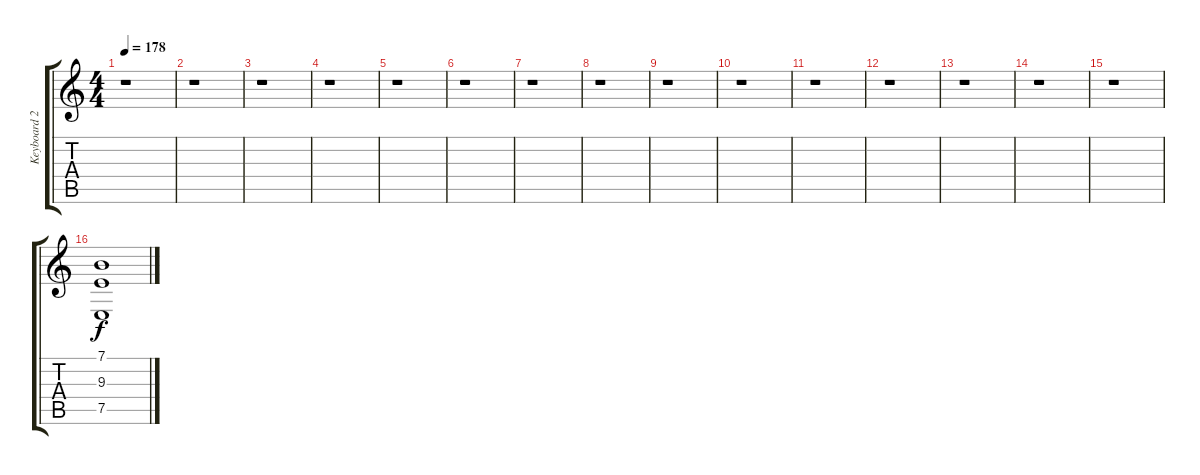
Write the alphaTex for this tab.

\track ("Keyboard 2" "Keyboard 2") {mute instrument stringensemble1}
\staff {score tabs}
\tuning (E4 B3 G3 D3 A2 E2) {hide}
\ts (4 4)
\tempo 178
\clef g2
\ks c
r.1{dy f} |
r.1 |
r.1 |
r.1 |
r.1 |
r.1 |
r.1 |
r.1 |
r.1 |
r.1 |
r.1 |
r.1 |
r.1 |
r.1 |
r.1 |
(7.1 9.3 7.5).1{volume 11}
